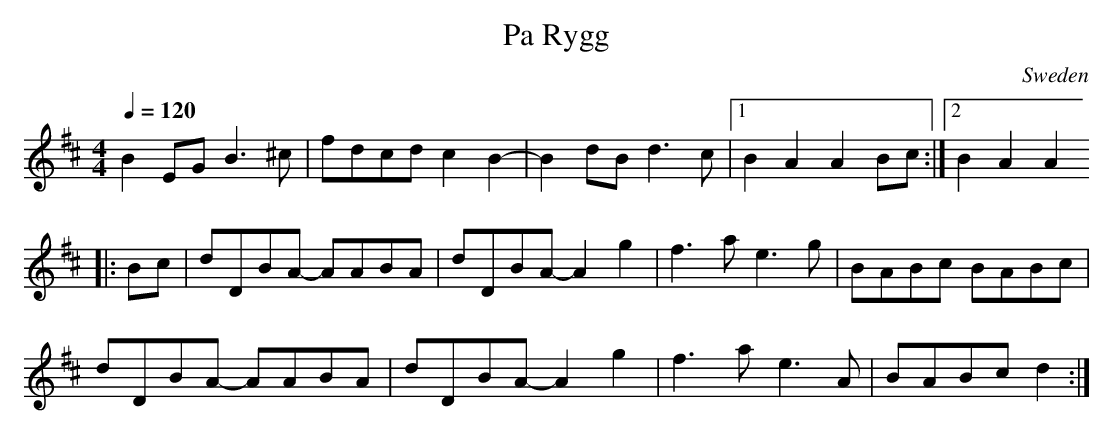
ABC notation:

X:1
T:Pa Rygg
L:1/8
M:4/4
Q:1/4=120
O:Sweden
K:D major
B2EG B3^c|fdcd c2B2-|B2dB d3c|[1B2A2A2Bc:|[2B2A2A2
|:Bc|dDBA- AABA|dDBA- A2g2|f3a e3g|BABc BABc|
dDBA- AABA|dDBA- A2g2|f3a e3A|BABc d2:|
